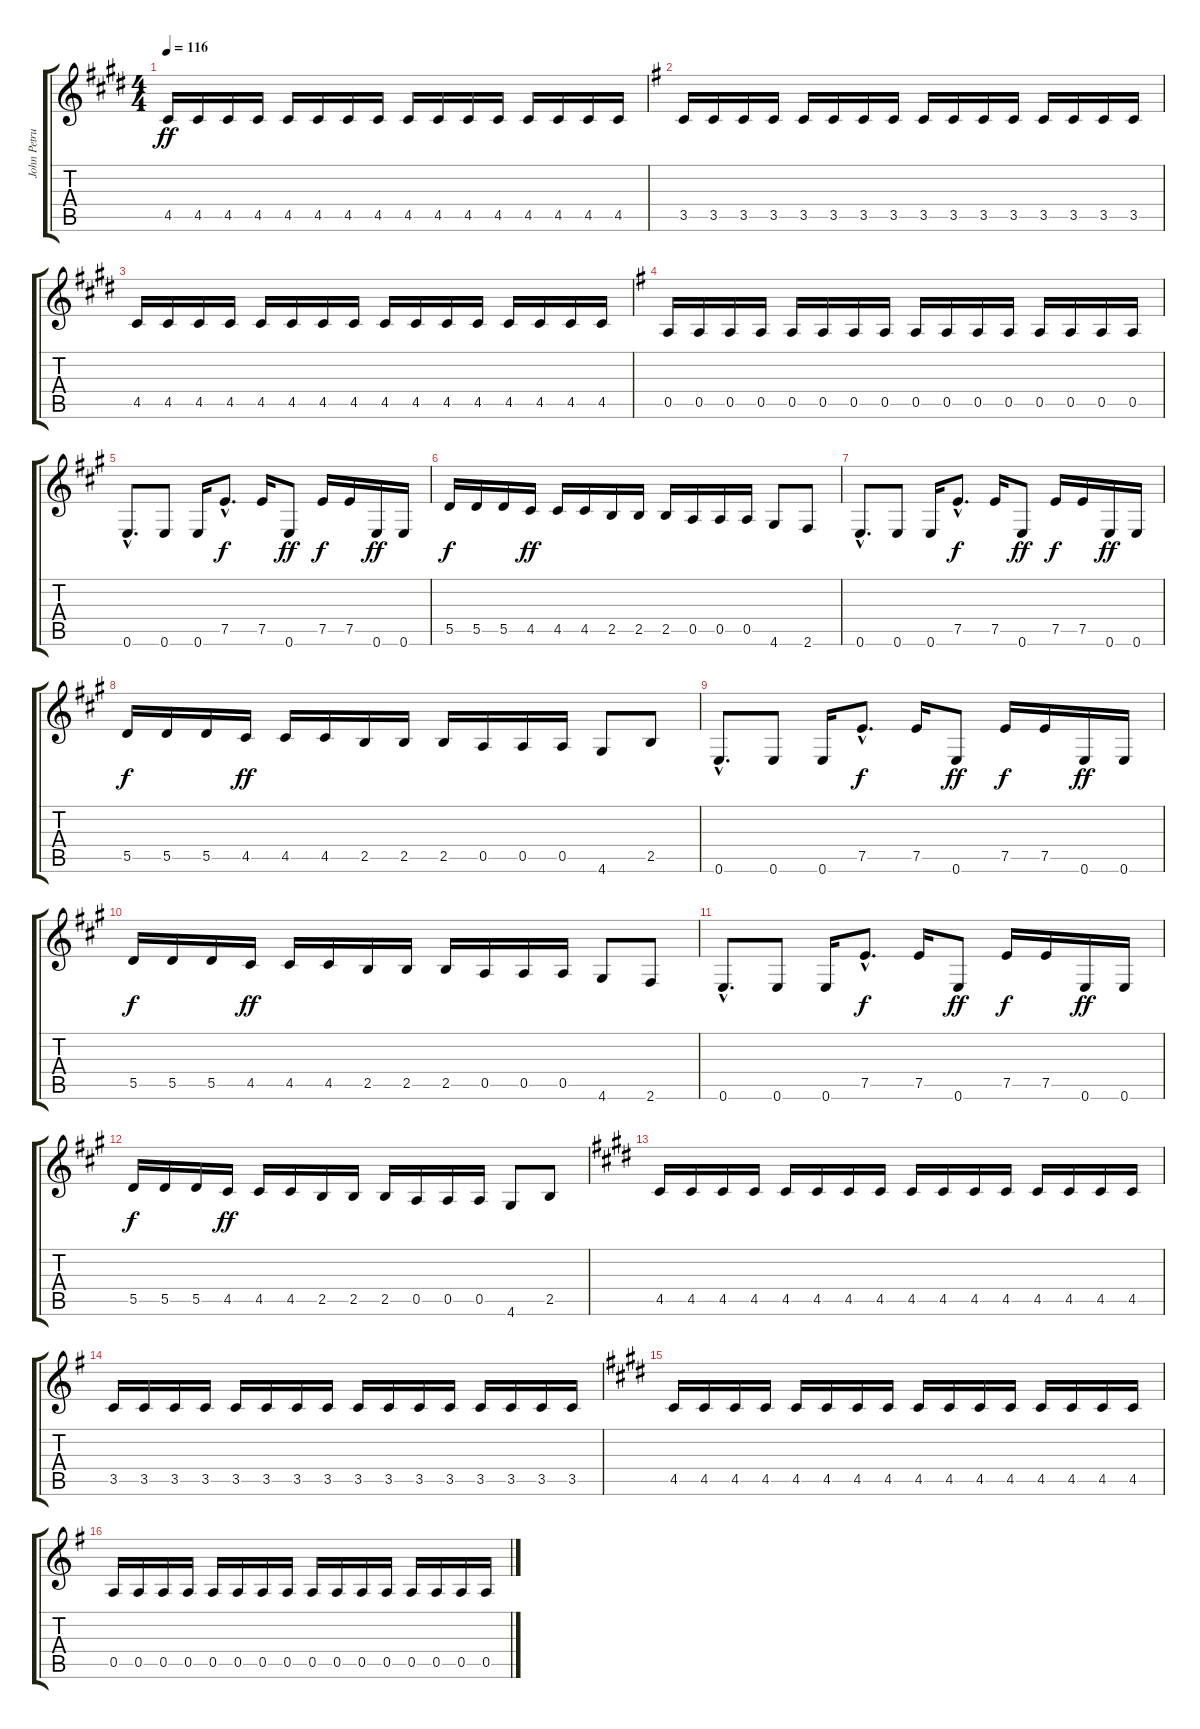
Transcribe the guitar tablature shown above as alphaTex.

\track ("John Petrucci - Guitar 1 w/dist." "John Petru") {instrument distortionguitar}
\staff {score tabs}
\tuning (E4 B3 G3 D3 A2 E2) {hide}
\ts (4 4)
\tempo 116
\clef g2
\ks e
4.5.16{dy ff} 4.5.16 4.5.16 4.5.16 4.5.16 4.5.16 4.5.16 4.5.16 4.5.16 4.5.16 4.5.16 4.5.16 4.5.16 4.5.16 4.5.16 4.5.16 |
\ks g
3.5.16 3.5.16 3.5.16 3.5.16 3.5.16 3.5.16 3.5.16 3.5.16 3.5.16 3.5.16 3.5.16 3.5.16 3.5.16 3.5.16 3.5.16 3.5.16 |
\ks e
4.5.16 4.5.16 4.5.16 4.5.16 4.5.16 4.5.16 4.5.16 4.5.16 4.5.16 4.5.16 4.5.16 4.5.16 4.5.16 4.5.16 4.5.16 4.5.16 |
\ks g
0.5.16 0.5.16 0.5.16 0.5.16 0.5.16 0.5.16 0.5.16 0.5.16 0.5.16 0.5.16 0.5.16 0.5.16 0.5.16 0.5.16 0.5.16 0.5.16 |
\ks a
0.6{hac}.8{d} 0.6.8 0.6.16 7.5{hac}.8{d dy f} 7.5.16 0.6.8{dy ff} 7.5.16{dy f} 7.5.16 0.6.16{dy ff} 0.6.16 |
5.5.16{dy f} 5.5.16 5.5.16 4.5.16{dy ff} 4.5.16 4.5.16 2.5.16 2.5.16 2.5.16 0.5.16 0.5.16 0.5.16 4.6.8 2.6.8 |
0.6{hac}.8{d} 0.6.8 0.6.16 7.5{hac}.8{d dy f} 7.5.16 0.6.8{dy ff} 7.5.16{dy f} 7.5.16 0.6.16{dy ff} 0.6.16 |
5.5.16{dy f} 5.5.16 5.5.16 4.5.16{dy ff} 4.5.16 4.5.16 2.5.16 2.5.16 2.5.16 0.5.16 0.5.16 0.5.16 4.6.8 2.5.8 |
0.6{hac}.8{d} 0.6.8 0.6.16 7.5{hac}.8{d dy f} 7.5.16 0.6.8{dy ff} 7.5.16{dy f} 7.5.16 0.6.16{dy ff} 0.6.16 |
5.5.16{dy f} 5.5.16 5.5.16 4.5.16{dy ff} 4.5.16 4.5.16 2.5.16 2.5.16 2.5.16 0.5.16 0.5.16 0.5.16 4.6.8 2.6.8 |
0.6{hac}.8{d} 0.6.8 0.6.16 7.5{hac}.8{d dy f} 7.5.16 0.6.8{dy ff} 7.5.16{dy f} 7.5.16 0.6.16{dy ff} 0.6.16 |
5.5.16{dy f} 5.5.16 5.5.16 4.5.16{dy ff} 4.5.16 4.5.16 2.5.16 2.5.16 2.5.16 0.5.16 0.5.16 0.5.16 4.6.8 2.5.8 |
\ks e
4.5.16 4.5.16 4.5.16 4.5.16 4.5.16 4.5.16 4.5.16 4.5.16 4.5.16 4.5.16 4.5.16 4.5.16 4.5.16 4.5.16 4.5.16 4.5.16 |
\ks g
3.5.16 3.5.16 3.5.16 3.5.16 3.5.16 3.5.16 3.5.16 3.5.16 3.5.16 3.5.16 3.5.16 3.5.16 3.5.16 3.5.16 3.5.16 3.5.16 |
\ks e
4.5.16 4.5.16 4.5.16 4.5.16 4.5.16 4.5.16 4.5.16 4.5.16 4.5.16 4.5.16 4.5.16 4.5.16 4.5.16 4.5.16 4.5.16 4.5.16 |
\ks g
0.5.16 0.5.16 0.5.16 0.5.16 0.5.16 0.5.16 0.5.16 0.5.16 0.5.16 0.5.16 0.5.16 0.5.16 0.5.16 0.5.16 0.5.16 0.5.16
